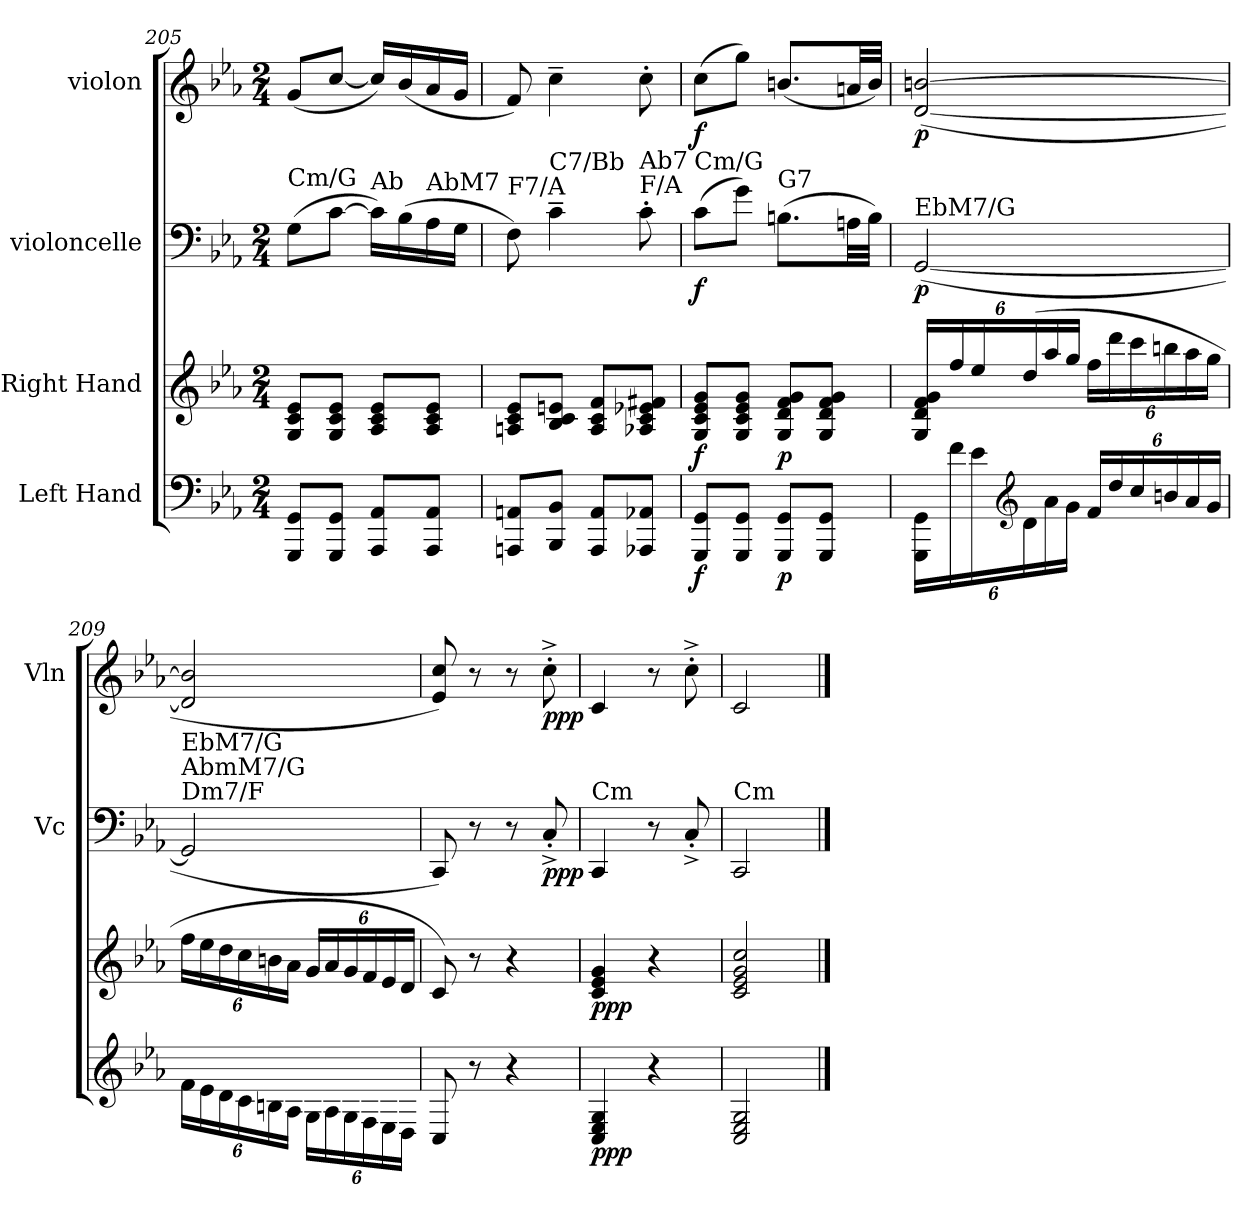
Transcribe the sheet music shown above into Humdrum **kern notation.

**kern	**dynam	**kern	**dynam	**kern	**dynam	**kern	**dynam
*part4	*part4	*part3	*part3	*part2	*part2	*part1	*part1
*staff4	*staff4	*staff3	*staff3	*staff2	*staff2	*staff1	*staff1
*I"Left Hand	*	*I"Right Hand	*	*I"violoncelle	*	*I"violon	*
*	*	*	*	*I'Vc	*	*I'Vln	*
*clefF4	*	*clefG2	*	*clefF4	*	*clefG2	*
*k[b-e-a-]	*	*k[b-e-a-]	*	*k[b-e-a-]	*	*k[b-e-a-]	*
*M2/4	*	*M2/4	*	*M2/4	*	*M2/4	*
=205	=205	=205	=205	=205	=205	=205	=205
!	!	!	!	!LO:TX:a:t=Cm/G	!	!	!
8GGGi/ 8GGi/L	.	8Gi/ 8cj/ 8e-i/L	.	(>8Gi\L	.	(<8g/L	.
8GGGi/ 8GGi/J	.	8Gi/ 8cj/ 8e-i/J	.	[8cj\J	.	[8cc/J	.
!	!	!	!	!LO:TX:a:t=Ab	!	!	!
8AAA-j/ 8AA-j/L	.	8A-j/ 8ci/ 8e-i/L	.	16ci\LL])	.	16cc/LL])	.
.	.	.	.	(>16B-\	.	(<16b-/	.
!	!	!	!	!LO:TX:a:t=AbM7	!	!	!
8AAA-j/ 8AA-j/J	.	8A-j/ 8ci/ 8e-i/J	.	16A-j\	.	16a-/	.
.	.	.	.	16Gi\JJ	.	16g/JJ	.
=206	=206	=206	=206	=206	=206	=206	=206
!	!	!	!	!LO:TX:a:t=F7/A	!	!	!
8AAAni/ 8AAni/L	.	8Ani/ 8ci/ 8e-i/L	.	8Fj\)	.	8f/)	.
!	!	!	!	!LO:TX:a:t=C7/Bb	!	!	!
8BBB-i/ 8BB-i/J	.	8B-i/ 8cj/ 8eni/J	.	4c~j\	.	4cc~\	.
8AAAi/ 8AAi/L	.	8Ai/ 8ci/ 8fj/L	.	.	.	.	.
!	!	!	!	!LO:TX:a:t=F/A	!	!	!
!	!	!	!	!LO:TX:a:t=Ab7	!	!	!
8AAA-Xj/ 8AA-Xj/J	.	8A-Xj/ 8ci/ 8e-Xi/ 8f#Xi/J	.	8c'i\	.	8cc'\	.
=207	=207	=207	=207	=207	=207	=207	=207
!	!	!	!	!LO:TX:a:t=Cm/G	!	!	!
!	!LO:DY:b	!	!LO:DY:b	!	!LO:DY:b	!	!LO:DY:b
8GGGi/ 8GGi/L	f	8Gi/ 8cj/ 8e-i/ 8gi/L	f	(>8cj\L	f	(>8cc\L	f
8GGGi/ 8GGi/J	.	8Gi/ 8cj/ 8e-i/ 8gi/J	.	8gi\J)	.	8gg\J)	.
!	!	!	!	!LO:TX:a:t=G7	!	!	!
!	!LO:DY:b	!	!LO:DY:b	!	!	!	!
8GGGj/ 8GGj/L	p	8Gj/ 8di/ 8fi/ 8gj/L	p	(>8.Bni\L	.	(<8.bn/L	.
8GGGj/ 8GGj/J	.	8Gj/ 8di/ 8fi/ 8gj/J	.	.	.	.	.
.	.	.	.	32An\LL	.	32an/LL	.
.	.	.	.	32Bi\JJJ)	.	32b/JJJ)	.
!!LO:PB:g=z
=208	=208	=208	=208	=208	=208	=208	=208
*Xbrackettup	*	*Xbrackettup	*	*	*	*	*
!	!	!	!	!LO:TX:a:t=EbM7/G	!	!	!
!	!	!	!	!	!LO:DY:b	!	!LO:DY:b
24GGGi\ 24GGi\LL	.	24Gi/ 24di/ 24f/ 24gi/LL	.	(>[2GGi/	p	(>[2d/ [2bn/	p
24f\	.	24ff/	.	.	.	.	.
24e-j\	.	24ee-j/	.	.	.	.	.
*clefG2	*	*	*	*	*	*	*
24d\	.	(>24dd/	.	.	.	.	.
24a-\	.	24aa-/	.	.	.	.	.
24g\JJ	.	24gg/JJ	.	.	.	.	.
24fi/LL	.	24ffi\LL	.	.	.	.	.
24ddj/	.	24dddj\	.	.	.	.	.
24cci/	.	24ccci\	.	.	.	.	.
24bni/	.	24bbni\	.	.	.	.	.
24a-j/	.	24aa-j\	.	.	.	.	.
24gi/JJ	.	24ggi\JJ	.	.	.	.	.
=209	=209	=209	=209	=209	=209	=209	=209
!	!	!	!	!LO:TX:a:t=Dm7/F	!	!	!
!	!	!	!	!LO:TX:a:t=AbmM7/G	!	!	!
!	!	!	!	!LO:TX:a:t=EbM7/G	!	!	!
24f\LL	.	24ff\LL	.	2GGi/]	.	2d/] 2b/]	.
24e-j\	.	24ee-j\	.	.	.	.	.
24di\	.	24ddi\	.	.	.	.	.
24c\	.	24cc\	.	.	.	.	.
24Bn\	.	24bn\	.	.	.	.	.
24A-\JJ	.	24a-\JJ	.	.	.	.	.
24G\LL	.	24g/LL	.	.	.	.	.
24A-\	.	24a-/	.	.	.	.	.
24G\	.	24g/	.	.	.	.	.
24F\	.	24f/	.	.	.	.	.
24E-\	.	24e-/	.	.	.	.	.
24D\JJ	.	24d/JJ	.	.	.	.	.
=210	=210	=210	=210	=210	=210	=210	=210
8C/	.	8c/)	.	8CC/)	.	8e-/ 8cc/)	.
8r	.	8r	.	8r	.	8r	.
4r	.	4r	.	8r	.	8r	.
!	!	!	!	!	!LO:DY:b	!	!LO:DY:b
.	.	.	.	8C'^/	ppp	8cc'^\	ppp
=211	=211	=211	=211	=211	=211	=211	=211
!	!	!	!	!LO:TX:a:t=Cm	!	!	!
!	!LO:DY:b	!	!LO:DY:b	!	!	!	!
4Cj/ 4E-i/ 4Gi/	ppp	4cj/ 4e-i/ 4gi/	ppp	4CCj/	.	4c/	.
4r	.	4r	.	8r	.	8r	.
.	.	.	.	8C'^/	.	8cc'^\	.
=212	=212	=212	=212	=212	=212	=212	=212
!	!	!	!	!LO:TX:a:t=Cm	!	!	!
2Cj/ 2E-i/ 2Gi/	.	2cj/ 2e-i/ 2gi/ 2ccj/	.	2CCj/	.	2c/	.
==	==	==	==	==	==	==	==
*-	*-	*-	*-	*-	*-	*-	*-
